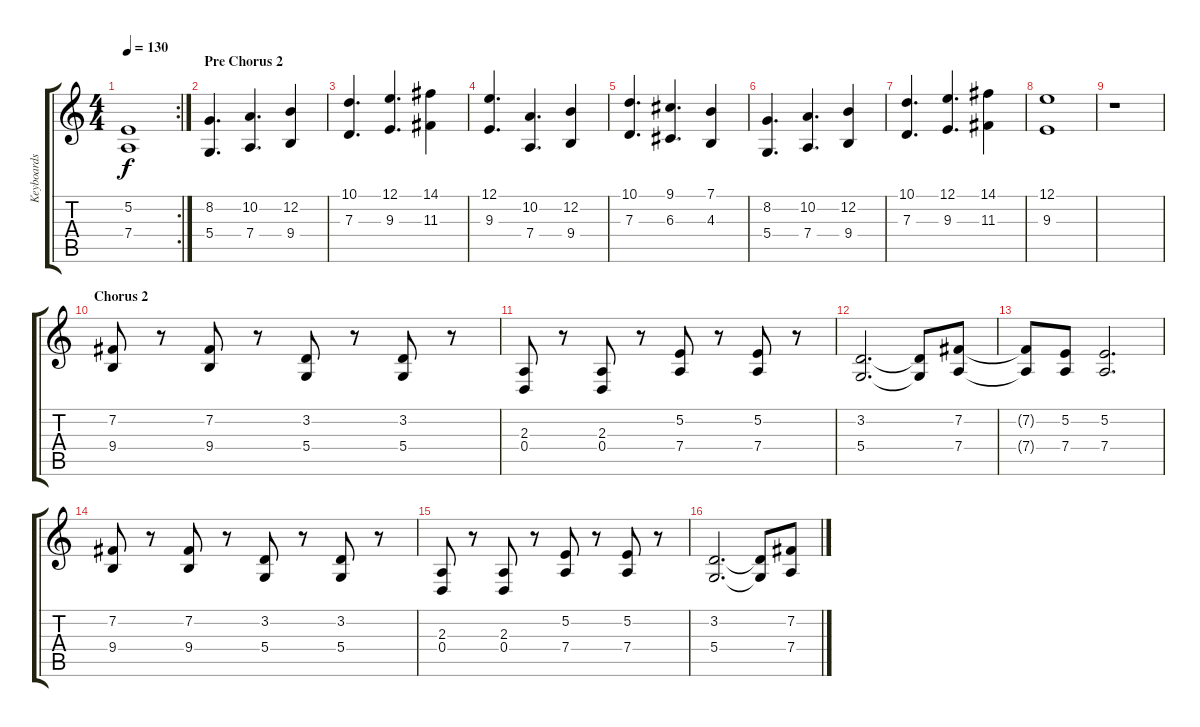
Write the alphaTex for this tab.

\track ("Keyboards" "Keyboards") {instrument stringensemble1}
\staff {score tabs}
\tuning (E4 B3 G3 D3 A2 E2) {hide}
\rc 2
\ts (4 4)
\tempo 130
\clef g2
\ks c
(5.2{t} 7.4{t}).1{dy f} |
\section ("" "Pre Chorus 2")
(8.2 5.4).4{d} (10.2 7.4).4{d} (12.2 9.4).4 |
(10.1 7.3).4{d} (12.1 9.3).4{d} (14.1 11.3).4 |
(12.1 9.3).4{d} (10.2 7.4).4{d} (12.2 9.4).4 |
(10.1 7.3).4{d} (9.1 6.3).4{d} (7.1 4.3).4 |
(8.2 5.4).4{d} (10.2 7.4).4{d} (12.2 9.4).4 |
(10.1 7.3).4{d} (12.1 9.3).4{d} (14.1 11.3).4 |
(12.1 9.3).1 |
r.1 |
\section ("" "Chorus 2")
(7.2 9.4).8 r.8 (7.2 9.4).8 r.8 (3.2 5.4).8 r.8 (3.2 5.4).8 r.8 |
(2.3 0.4).8 r.8 (2.3 0.4).8 r.8 (5.2 7.4).8 r.8 (5.2 7.4).8 r.8 |
(3.2 5.4).2{d} (3.2{t} 5.4{t}).8 (7.2 7.4).8 |
(7.2{t} 7.4{t}).8 (5.2 7.4).8 (5.2 7.4).2{d} |
(7.2 9.4).8 r.8 (7.2 9.4).8 r.8 (3.2 5.4).8 r.8 (3.2 5.4).8 r.8 |
(2.3 0.4).8 r.8 (2.3 0.4).8 r.8 (5.2 7.4).8 r.8 (5.2 7.4).8 r.8 |
(3.2 5.4).2{d} (3.2{t} 5.4{t}).8 (7.2 7.4).8
